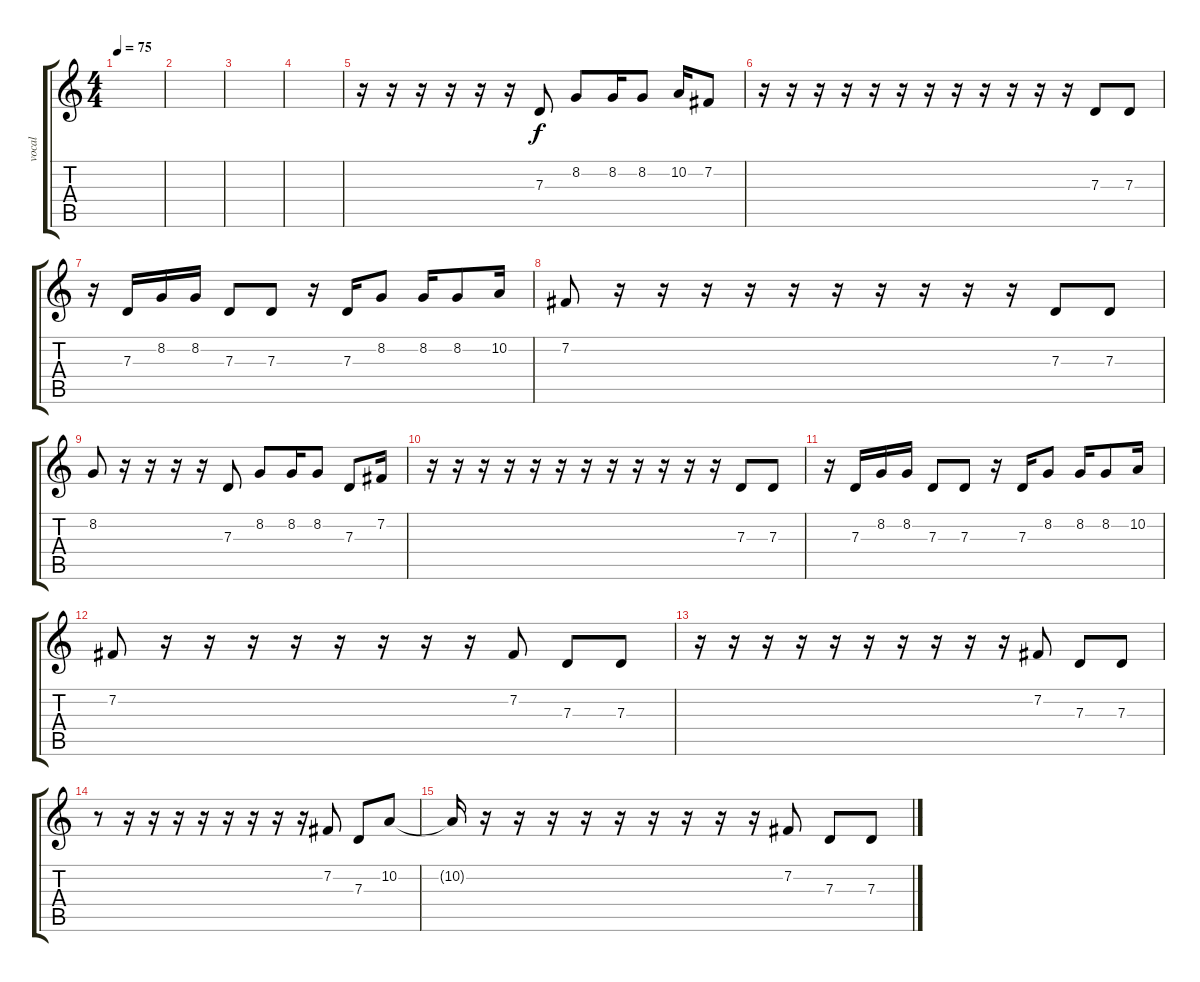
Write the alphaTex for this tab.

\track ("vocal" "vocal") {instrument electricgrandpiano}
\staff {score tabs}
\tuning (E4 B3 G3 D3 A2 E2) {hide}
\ts (4 4)
\tempo 75
\clef g2
\ks c
|
|
|
|
r.16 r.16 r.16 r.16 r.16 r.16 7.3.8 8.2.8 8.2.16 8.2.8 10.2.16 7.2.8 |
r.16 r.16 r.16 r.16 r.16 r.16 r.16 r.16 r.16 r.16 r.16 r.16 7.3.8 7.3.8 |
r.16 7.3.16 8.2.16 8.2.16 7.3.8 7.3.8 r.16 7.3.16 8.2.8 8.2.16 8.2.8 10.2.16 |
7.2.8 r.16 r.16 r.16 r.16 r.16 r.16 r.16 r.16 r.16 r.16 7.3.8 7.3.8 |
8.2.8 r.16 r.16 r.16 r.16 7.3.8 8.2.8 8.2.16 8.2.8 7.3.8 7.2.16 |
r.16 r.16 r.16 r.16 r.16 r.16 r.16 r.16 r.16 r.16 r.16 r.16 7.3.8 7.3.8 |
r.16 7.3.16 8.2.16 8.2.16 7.3.8 7.3.8 r.16 7.3.16 8.2.8 8.2.16 8.2.8 10.2.16 |
7.2.8 r.16 r.16 r.16 r.16 r.16 r.16 r.16 r.16 7.2.8 7.3.8 7.3.8 |
r.16 r.16 r.16 r.16 r.16 r.16 r.16 r.16 r.16 r.16 7.2.8 7.3.8 7.3.8 |
r.8 r.16 r.16 r.16 r.16 r.16 r.16 r.16 r.16 7.2.8 7.3.8 10.2.8 |
10.2{t}.16 r.16 r.16 r.16 r.16 r.16 r.16 r.16 r.16 r.16 7.2.8 7.3.8 7.3.8
